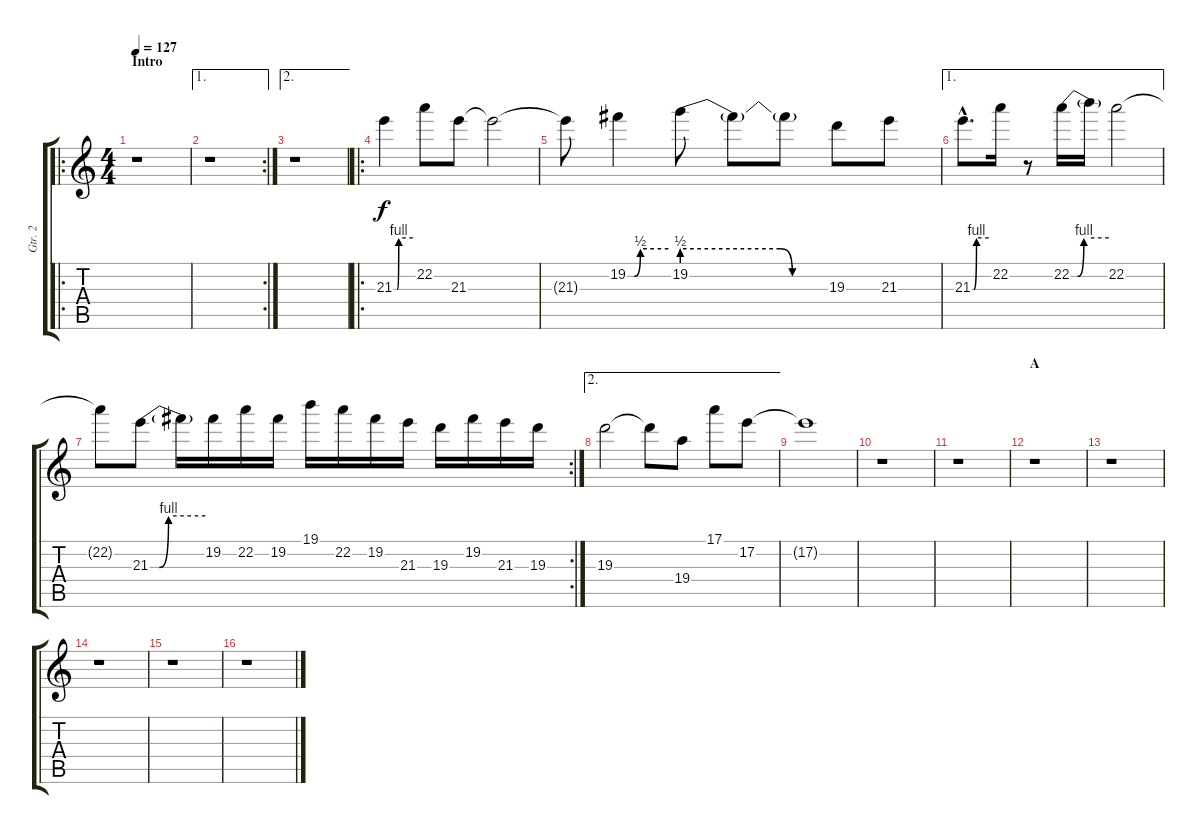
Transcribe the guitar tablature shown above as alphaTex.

\track ("Gtr. 2" "Gtr. 2") {instrument overdrivenguitar}
\staff {score tabs}
\tuning (E4 B3 G3 D3 A2 E2) {hide}
\ro
\ts (4 4)
\section ("" "Intro")
\tempo 127
\clef g2
\ks c
r.1{dy f instrument overdrivenguitar} |
\ae 1
\rc 2
r.1 |
\ae 2
r.1 |
\ro
21.3{be (custom 0 0 10 0 15 4 60 4)}.4 22.2.8 21.3.8 21.3{t}.2 |
21.3{t}.8 19.2{be (custom 0 0 10 0 19 2 60 2)}.4 19.2{be (custom 0 2 40 2 45 0 60 0)}.8 19.2{t}.8 19.2{t}.8 19.3.8 21.3.8 |
\ae 1
21.3{be (custom 0 0 5 0 15 4 60 4) hac}.8{d} 22.2.16 r.8 22.2{be (custom 0 0 10 0 20 4 60 4)}.16 22.2{t}.16 22.2.2 |
\rc 2
22.2{t}.8 21.3{be (custom 0 0 10 0 20 4 60 4)}.8 21.3{t}.16 19.2.16 22.2.16 19.2.16 19.1.16 22.2.16 19.2.16 21.3.16 19.3.16 19.2.16 21.3.16 19.3.16 |
\ae 2
19.3.2 19.3{t}.8 19.4.8 17.1.8 17.2.8 |
17.2{t}.1 |
r.1 |
r.1 |
\section ("" "A")
r.1 |
r.1 |
r.1 |
r.1 |
r.1
